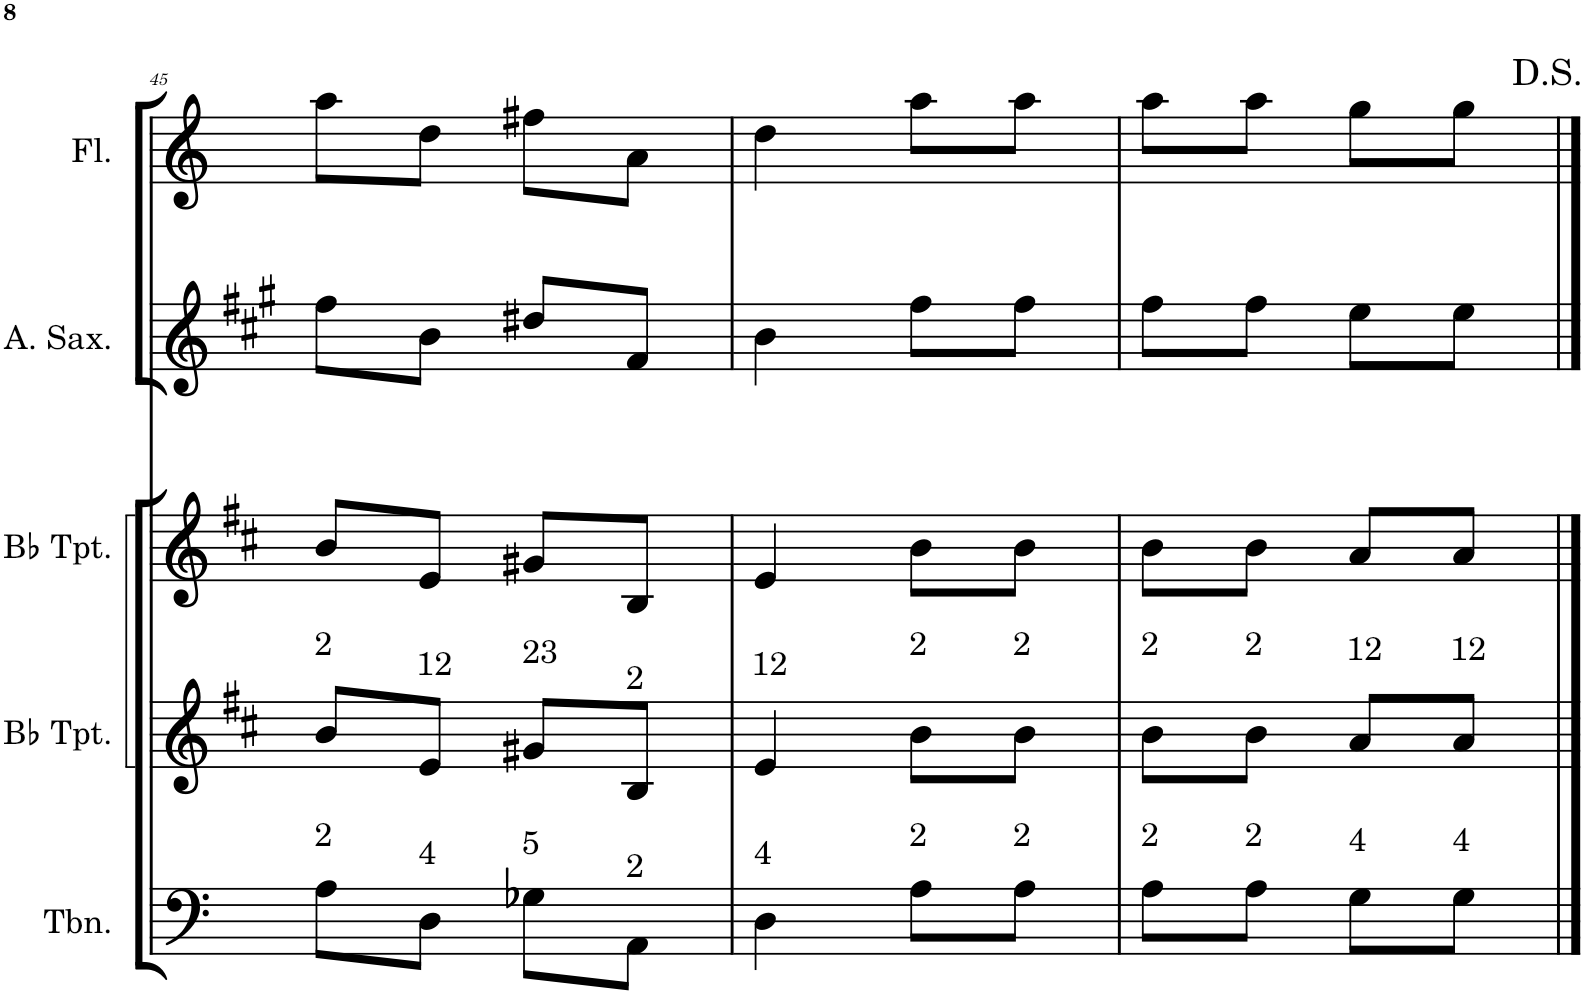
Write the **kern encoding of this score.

**kern	**kern	**kern	**kern	**kern
*part5	*part4	*part3	*part2	*part1
*staff5	*staff4	*staff3	*staff2	*staff1
*I"C clavF	*I"Bb	*I"Bb - Pirata	*I"Eb	*I"C clavG
!!LO:PB:g=z
*clefF4	*clefG2	*clefG2	*clefG2	*clefG2
*	*Trd1c2	*Trd1c2	*Trd5c9	*
*k[]	*k[f#c#]	*k[f#c#]	*k[f#c#g#]	*k[]
*M2/4	*M2/4	*M2/4	*M2/4	*M2/4
=45	=45	=45	=45	=45
!	!LO:TX:a:t=2	!	!	!
!LO:TX:a:t=2	!	!	!	!
8A\L	8b/L	8b/L	8ff#\L	8aa\L
!	!LO:TX:a:t=12	!	!	!
!LO:TX:a:t=4	!	!	!	!
8D\J	8e/J	8e/J	8b\J	8dd\J
!	!LO:TX:a:t=23	!	!	!
!LO:TX:a:t=5	!	!	!	!
8G-X\L	8g#X/L	8g#X/L	8dd#X/L	8ff#X\L
!	!LO:TX:a:t=2	!	!	!
!LO:TX:a:t=2	!	!	!	!
8AA\J	8B/J	8B/J	8f#/J	8a\J
=46	=46	=46	=46	=46
!	!LO:TX:a:t=12	!	!	!
!LO:TX:a:t=4	!	!	!	!
4D\	4e/	4e/	4b\	4dd\
!	!LO:TX:a:t=2	!	!	!
!LO:TX:a:t=2	!	!	!	!
8A\L	8b\L	8b\L	8ff#\L	8aa\L
!	!LO:TX:a:t=2	!	!	!
!LO:TX:a:t=2	!	!	!	!
8A\J	8b\J	8b\J	8ff#\J	8aa\J
=47	=47	=47	=47	=47
!	!LO:TX:a:t=2	!	!	!
!LO:TX:a:t=2	!	!	!	!
8A\L	8b\L	8b\L	8ff#\L	8aa\L
!	!LO:TX:a:t=2	!	!	!
!LO:TX:a:t=2	!	!	!	!
8A\J	8b\J	8b\J	8ff#\J	8aa\J
!	!LO:TX:a:t=12	!	!	!
!LO:TX:a:t=4	!	!	!	!
8G\L	8a/L	8a/L	8ee\L	8gg\L
!	!LO:TX:a:t=12	!	!	!
!LO:TX:a:t=4	!	!	!	!
8G\J	8a/J	8a/J	8ee\J	8gg\J
==	==	==	==	==
*-	*-	*-	*-	*-
